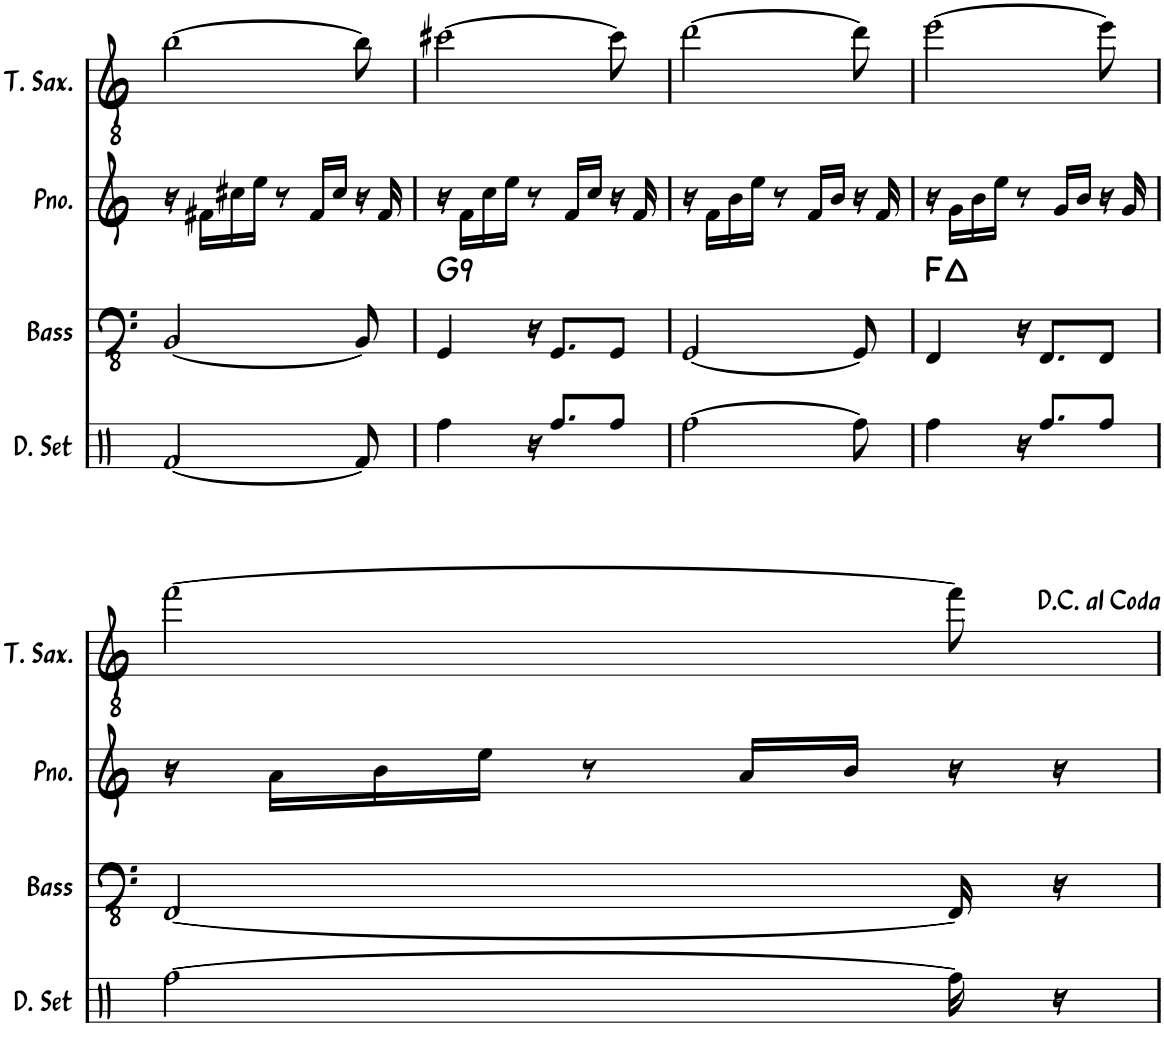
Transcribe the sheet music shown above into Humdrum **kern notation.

**kern	**harte	**kern	**harte	**kern	**harte	**kern	**harte
*part4	*part4	*part3	*part3	*part2	*part2	*part1	*part1
*staff4	*	*staff3	*	*staff2	*	*staff1	*
*I"Drumset	*	*I"Acoustic Bass	*	*I"Piano	*	*I"Tenor Saxophone	*
*I'D. Set	*	*I'Bass	*	*I'Pno.	*	*I'T. Sax.	*
!!LO:PB:g=z
*clefX	*	*clefFv4	*	*clefG2	*	*clefGv2	*
*	*	*	*	*	*	*ITrd8c14	*
*k[]	*	*k[]	*	*k[]	*	*k[]	*
*M5/8	*	*M5/8	*	*M5/8	*	*M5/8	*
=40	=40	=40	=40	=40	=40	=40	=40
[2Rf/	.	[2BBB/	.	16r	.	[2b\	.
.	.	.	.	16f#X\LL	.	.	.
.	.	.	.	16cc#X\	.	.	.
.	.	.	.	16ee\JJ	.	.	.
.	.	.	.	8r	.	.	.
.	.	.	.	16f#/LL	.	.	.
.	.	.	.	16cc#/JJ	.	.	.
8Rf/]	.	8BBB/]	.	16r	.	8b\]	.
.	.	.	.	16f#/	.	.	.
=41	=41	=41	=41	=41	=41	=41	=41
!	!LO:H:kt=9	!	!LO:H:kt=9	!	!LO:H:kt=9	!	!LO:H:kt=9
4Rff\	G:9	4GGG/	G:9	16r	G:9	[2cc#X\	G:9
.	.	.	.	16f\LL	.	.	.
.	.	.	.	16cc\	.	.	.
.	.	.	.	16ee\JJ	.	.	.
16r	.	16r	.	8r	.	.	.
8.Rff/L	.	8.GGG/L	.	.	.	.	.
.	.	.	.	16f/LL	.	.	.
.	.	.	.	16cc/JJ	.	.	.
8Rff/J	.	8GGG/J	.	16r	.	8cc#\]	.
.	.	.	.	16f/	.	.	.
=42	=42	=42	=42	=42	=42	=42	=42
[2Rff\	.	[2GGG/	.	16r	.	[2dd\	.
.	.	.	.	16f\LL	.	.	.
.	.	.	.	16b\	.	.	.
.	.	.	.	16ee\JJ	.	.	.
.	.	.	.	8r	.	.	.
.	.	.	.	16f/LL	.	.	.
.	.	.	.	16b/JJ	.	.	.
8Rff\]	.	8GGG/]	.	16r	.	8dd\]	.
.	.	.	.	16f/	.	.	.
=43	=43	=43	=43	=43	=43	=43	=43
4Rff\	F:maj	4FFF/	F:maj	16r	F:maj	[2ee\	F:maj
.	.	.	.	16g\LL	.	.	.
.	.	.	.	16b\	.	.	.
.	.	.	.	16ee\JJ	.	.	.
16r	.	16r	.	8r	.	.	.
8.Rff/L	.	8.FFF/L	.	.	.	.	.
.	.	.	.	16g/LL	.	.	.
.	.	.	.	16b/JJ	.	.	.
8Rff/J	.	8FFF/J	.	16r	.	8ee\]	.
.	.	.	.	16g/	.	.	.
!!LO:LB:g=z
=44	=44	=44	=44	=44	=44	=44	=44
[2Rff\	.	[2FFF/	.	16r	.	[2ff\	.
.	.	.	.	16a\LL	.	.	.
.	.	.	.	16b\	.	.	.
.	.	.	.	16ee\JJ	.	.	.
.	.	.	.	8r	.	.	.
.	.	.	.	16a/LL	.	.	.
.	.	.	.	16b/JJ	.	.	.
16Rff\]	.	16FFF/]	.	16r	.	8ff\]	.
16r	.	16r	.	16r	.	.	.
=	=	=	=	=	=	=	=
*-	*-	*-	*-	*-	*-	*-	*-
